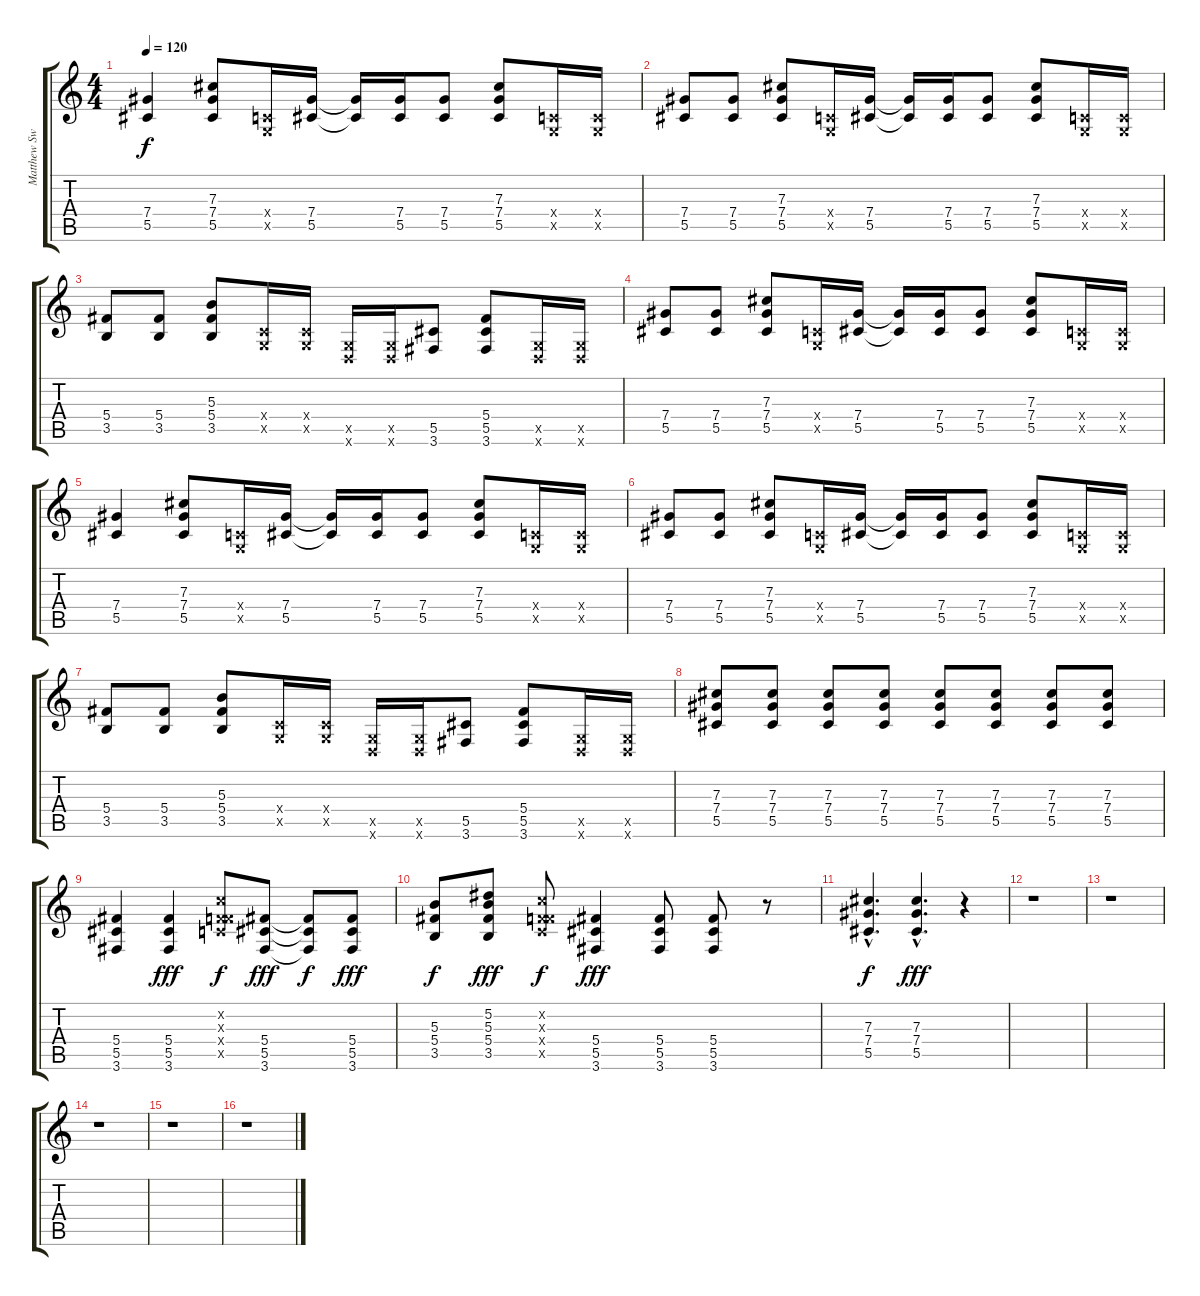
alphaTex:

\track ("Matthew Sweet" "Matthew Sw") {instrument acousticguitarsteel}
\staff {score tabs}
\tuning (Eb4 Bb3 Gb3 Db3 Ab2 Eb2) {hide}
\ts (4 4)
\tempo 120
\clef g2
\ks c
(7.4 5.5).4{dy f} (7.3 7.4 5.5).8 (-1.4{x} -1.5{x}).16 (7.4 5.5).16 (7.4{t} 5.5{t}).16 (7.4 5.5).16 (7.4 5.5).8 (7.3 7.4 5.5).8 (-1.4{x} -1.5{x}).16 (-1.4{x} -1.5{x}).16 |
(7.4 5.5).8 (7.4 5.5).8 (7.3 7.4 5.5).8 (-1.4{x} -1.5{x}).16 (7.4 5.5).16 (7.4{t} 5.5{t}).16 (7.4 5.5).16 (7.4 5.5).8 (7.3 7.4 5.5).8 (-1.4{x} -1.5{x}).16 (-1.4{x} -1.5{x}).16 |
(5.4 3.5).8 (5.4 3.5).8 (5.3 5.4 3.5).8 (-1.4{x} -1.5{x}).16 (-1.4{x} -1.5{x}).16 (-1.5{x} -1.6{x}).16 (-1.5{x} -1.6{x}).16 (5.5 3.6).8 (5.4 5.5 3.6).8 (-1.5{x} -1.6{x}).16 (-1.5{x} -1.6{x}).16 |
(7.4 5.5).8 (7.4 5.5).8 (7.3 7.4 5.5).8 (-1.4{x} -1.5{x}).16 (7.4 5.5).16 (7.4{t} 5.5{t}).16 (7.4 5.5).16 (7.4 5.5).8 (7.3 7.4 5.5).8 (-1.4{x} -1.5{x}).16 (-1.4{x} -1.5{x}).16 |
(7.4 5.5).4 (7.3 7.4 5.5).8 (-1.4{x} -1.5{x}).16 (7.4 5.5).16 (7.4{t} 5.5{t}).16 (7.4 5.5).16 (7.4 5.5).8 (7.3 7.4 5.5).8 (-1.4{x} -1.5{x}).16 (-1.4{x} -1.5{x}).16 |
(7.4 5.5).8 (7.4 5.5).8 (7.3 7.4 5.5).8 (-1.4{x} -1.5{x}).16 (7.4 5.5).16 (7.4{t} 5.5{t}).16 (7.4 5.5).16 (7.4 5.5).8 (7.3 7.4 5.5).8 (-1.4{x} -1.5{x}).16 (-1.4{x} -1.5{x}).16 |
(5.4 3.5).8 (5.4 3.5).8 (5.3 5.4 3.5).8 (-1.4{x} -1.5{x}).16 (-1.4{x} -1.5{x}).16 (-1.5{x} -1.6{x}).16 (-1.5{x} -1.6{x}).16 (5.5 3.6).8 (5.4 5.5 3.6).8 (-1.5{x} -1.6{x}).16 (-1.5{x} -1.6{x}).16 |
(7.3 7.4 5.5).8 (7.3 7.4 5.5).8 (7.3 7.4 5.5).8 (7.3 7.4 5.5).8 (7.3 7.4 5.5).8 (7.3 7.4 5.5).8 (7.3 7.4 5.5).8 (7.3 7.4 5.5).8 |
(5.4 5.5 3.6).4 (5.4 5.5 3.6).4{dy fff} (2.2{x} 0.3{x} 4.4{x} 4.5{x}).8{dy f} (5.4 5.5 3.6).8{dy fff} (5.4{t} 5.5{t} 3.6{t}).8{dy f} (5.4 5.5 3.6).8{dy fff} |
(5.3 5.4 3.5).8{dy f} (5.2 5.3 5.4 3.5).8{dy fff} (2.2{x} 0.3{x} 4.4{x} 4.5{x}).8{dy f} (5.4 5.5 3.6).4{dy fff} (5.4 5.5 3.6).8 (5.4 5.5 3.6).8 r.8 |
(7.3{hac} 7.4{hac} 5.5{hac}).4{d dy f} (7.3{hac} 7.4{hac} 5.5{hac}).4{d dy fff} r.4 |
r.1 |
r.1 |
r.1 |
r.1 |
r.1
